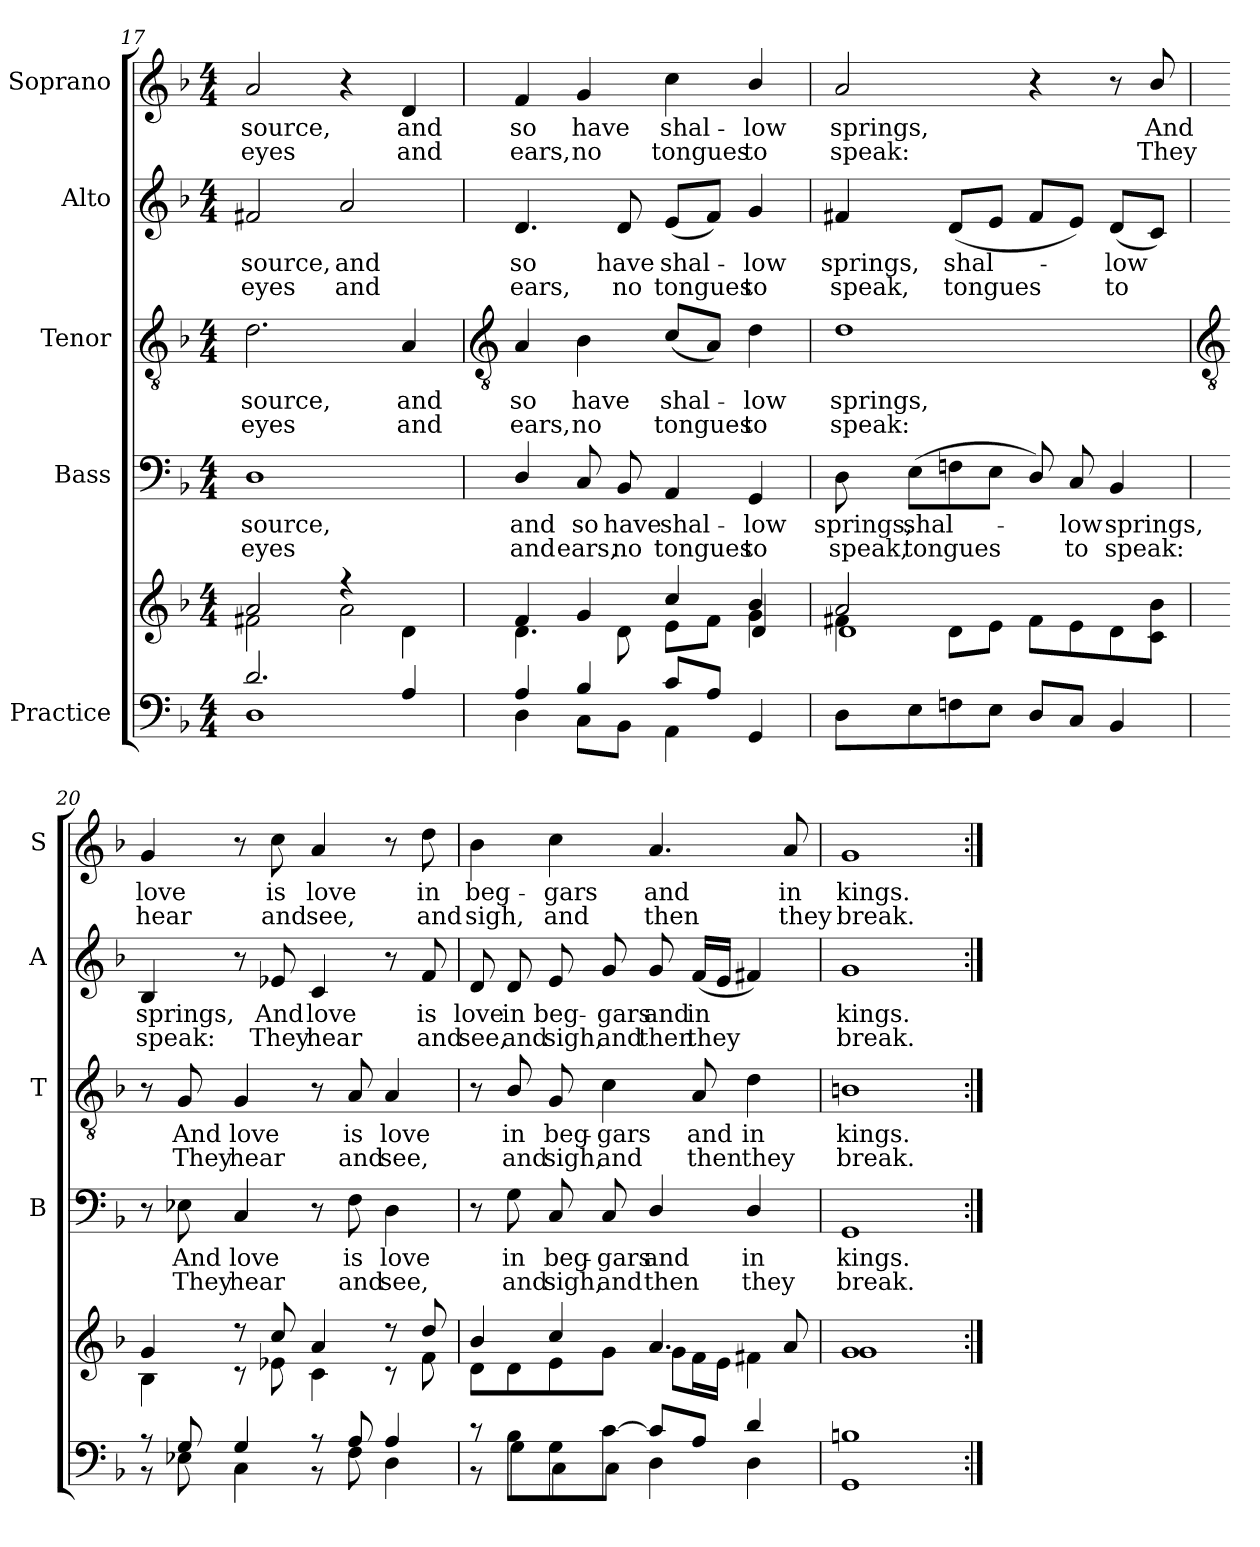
**kern	**kern	**kern	**text	**text	**kern	**text	**text	**kern	**text	**text	**kern	**text	**text
*part5	*part5	*part4	*part4	*part4	*part3	*part3	*part3	*part2	*part2	*part2	*part1	*part1	*part1
*staff6	*staff5	*staff4	*staff4	*staff4	*staff3	*staff3	*staff3	*staff2	*staff2	*staff2	*staff1	*staff1	*staff1
*I"Practice	*	*I"Bass	*	*	*I"Tenor	*	*	*I"Alto	*	*	*I"Soprano	*	*
*	*	*I'B	*	*	*I'T	*	*	*I'A	*	*	*I'S	*	*
*clefF4	*clefG2	*clefF4	*	*	*clefGv2	*	*	*clefG2	*	*	*clefG2	*	*
*k[b-]	*k[b-]	*k[b-]	*	*	*k[b-]	*	*	*k[b-]	*	*	*k[b-]	*	*
*F:	*F:	*F:	*	*	*F:	*	*	*F:	*	*	*F:	*	*
*M4/4	*M4/4	*M4/4	*	*	*M4/4	*	*	*M4/4	*	*	*M4/4	*	*
=17	=17	=17	=17	=17	=17	=17	=17	=17	=17	=17	=17	=17	=17
*^	*^	*	*	*	*	*	*	*	*	*	*	*	*
!	!	!	!	!	!LO:LY:b	!LO:LY:b	!	!LO:LY:b	!LO:LY:b	!	!LO:LY:b	!LO:LY:b	!	!LO:LY:b	!LO:LY:b
2.d/	1D	2a	2f#X	1D	source,	eyes	2.d	source,	eyes	2f#X	source,	eyes	2a	source,	eyes
!	!	!	!	!	!	!	!	!	!	!	!LO:LY:b	!LO:LY:b	!	!	!
.	.	4r	2a	.	.	.	.	.	.	2a	and	and	4r	.	.
!	!	!	!	!	!	!	!	!LO:LY:b	!LO:LY:b	!	!	!	!	!LO:LY:b	!LO:LY:b
4A/	.	4d\	.	.	.	.	4A	and	and	.	.	.	4d	and	and
*	*	*v	*v	*	*	*	*	*	*	*	*	*	*	*	*
!!LO:LB:g=z
=18	=18	=18	=18	=18	=18	=18	=18	=18	=18	=18	=18	=18	=18	=18
*	*	*	*	*	*	*clefGv2	*	*	*	*	*	*	*	*
*	*	*^	*	*	*	*	*	*	*	*	*	*	*	*
*	*	*	*^	*	*	*	*	*	*	*	*	*	*	*	*
!	!	!	!	!	!	!LO:LY:b	!LO:LY:b	!	!LO:LY:b	!LO:LY:b	!	!LO:LY:b	!LO:LY:b	!	!LO:LY:b	!LO:LY:b
4A	4D\	4f	4.d\	2.ryy	4D/	and	and	4A	so	ears,	4.d	so	ears,	4f	so	ears,
!	!	!	!	!	!	!LO:LY:b	!LO:LY:b	!	!LO:LY:b	!LO:LY:b	!	!	!	!	!LO:LY:b	!LO:LY:b
4B-/	8C\L	4g	.	.	8C	so	ears,	4B-	have	no	.	.	.	4g	have	no
!	!	!	!	!	!	!LO:LY:b	!LO:LY:b	!	!	!	!	!LO:LY:b	!LO:LY:b	!	!	!
.	8BB-\J	.	8d\	.	8BB-	have	no	.	.	.	8d	have	no	.	.	.
!	!	!	!	!	!	!LO:LY:b	!LO:LY:b	!	!LO:LY:b	!LO:LY:b	!	!LO:LY:b	!LO:LY:b	!	!LO:LY:b	!LO:LY:b
8c/L	4AA\	4cc/	8e\L	.	4AA	shal-	-tongues	(<8c/L	shal-	tongues	(<8eL	shal-	tongues	4cc	shal-	-tongues
8A/J	.	.	8f\J	.	.	.	.	8AJ)	.	.	8fJ)	.	.	.	.	.
!	!	!	!	!	!	!LO:LY:b	!LO:LY:b	!	!LO:LY:b	!LO:LY:b	!	!LO:LY:b	!LO:LY:b	!	!LO:LY:b	!LO:LY:b
4ryy	4GG	4b-/	4g	4d	4GG	low	to	4d	low	to	4g	low	to	4b-/	low	to
=19	=19	=19	=19	=19	=19	=19	=19	=19	=19	=19	=19	=19	=19	=19	=19	=19
!	!	!	!	!	!	!LO:LY:b	!LO:LY:b	!	!LO:LY:b	!LO:LY:b	!	!LO:LY:b	!LO:LY:b	!	!LO:LY:b	!LO:LY:b
*v	*v	*	*	*	*	*	*	*	*	*	*	*	*	*	*	*
8D\L	2a	4f#X\	1d	8D\	springs,	speak,	1d	springs,	speak:	4f#X	springs,	speak,	2a	springs,	speak:
!	!	!	!	!	!LO:LY:b	!LO:LY:b	!	!	!	!	!	!	!	!	!
8E	.	.	.	(>8EL	shal-	tongues	.	.	.	.	.	.	.	.	.
!	!	!	!	!	!	!	!	!	!	!	!LO:LY:b	!LO:LY:b	!	!	!
8Fn	.	8d\L	.	8Fn	.	.	.	.	.	(<8dL	shal-	tongues	.	.	.
8EJ	.	8e\J	.	8EJ	.	.	.	.	.	8eJ	.	.	.	.	.
8D/L	2ryy	8f#L	.	8D/)	.	.	.	.	.	8f#L	.	.	4r	.	.
!	!	!	!	!	!LO:LY:b	!LO:LY:b	!	!	!	!	!	!	!	!	!
8C/J	.	8e	.	8C/	low	to	.	.	.	8eJ)	.	.	.	.	.
!	!	!	!	!	!LO:LY:b	!LO:LY:b	!	!	!	!	!LO:LY:b	!LO:LY:b	!	!	!
4BB-	.	8d	.	4BB-	springs,	speak:	.	.	.	(<8dL	low	to	8r	.	.
!	!	!	!	!	!	!	!	!	!	!	!	!	!	!LO:LY:b	!LO:LY:b
.	.	8c 8b-J	.	.	.	.	.	.	.	8cJ)	.	.	8b-/	And	They
*	*v	*v	*v	*	*	*	*	*	*	*	*	*	*	*	*
!!LO:LB:g=z
=20	=20	=20	=20	=20	=20	=20	=20	=20	=20	=20	=20	=20	=20
*	*	*	*	*	*clefGv2	*	*	*	*	*	*	*	*
*^	*^	*	*	*	*	*	*	*	*	*	*	*	*
!	!	!	!	!	!	!	!	!	!	!	!LO:LY:b	!LO:LY:b	!	!LO:LY:b	!LO:LY:b
8r	8r	4g	4B-	8r	.	.	8r	.	.	4B-	springs,	speak:	4g	love	hear
!	!	!	!	!	!LO:LY:b	!LO:LY:b	!	!LO:LY:b	!LO:LY:b	!	!	!	!	!	!
8G	8E-X	.	.	8E-X	And	They	8G	And	They	.	.	.	.	.	.
!	!	!	!	!	!LO:LY:b	!LO:LY:b	!	!LO:LY:b	!LO:LY:b	!	!	!	!	!	!
4G	4C\	8r	8r	4C	love	hear	4G	love	hear	8r	.	.	8r	.	.
!	!	!	!	!	!	!	!	!	!	!	!LO:LY:b	!LO:LY:b	!	!LO:LY:b	!LO:LY:b
.	.	8cc/	8e-X	.	.	.	.	.	.	8e-X	And	They	8cc	is	and
!	!	!	!	!	!	!	!	!	!	!	!LO:LY:b	!LO:LY:b	!	!LO:LY:b	!LO:LY:b
8r	8r	4a	4c	8r	.	.	8r	.	.	4c	love	hear	4a	love	see,
!	!	!	!	!	!LO:LY:b	!LO:LY:b	!	!LO:LY:b	!LO:LY:b	!	!	!	!	!	!
8A	8F	.	.	8F	is	and	8A	is	and	.	.	.	.	.	.
!	!	!	!	!	!LO:LY:b	!LO:LY:b	!	!LO:LY:b	!LO:LY:b	!	!	!	!	!	!
4A	4D	8r	8r	4D	love	see,	4A	love	see,	8r	.	.	8r	.	.
!	!	!	!	!	!	!	!	!	!	!	!LO:LY:b	!LO:LY:b	!	!LO:LY:b	!LO:LY:b
.	.	8dd/	8f	.	.	.	.	.	.	8f	is	and	8dd	in	and
=21	=21	=21	=21	=21	=21	=21	=21	=21	=21	=21	=21	=21	=21	=21	=21
!	!	!	!	!	!	!	!	!	!	!	!LO:LY:b	!LO:LY:b	!	!LO:LY:b	!LO:LY:b
8r	8r	4b-/	8d\L	8r	.	.	8r	.	.	8d	love	see,	4b-	beg-	-sigh,
!	!	!	!	!	!LO:LY:b	!LO:LY:b	!	!LO:LY:b	!LO:LY:b	!	!LO:LY:b	!LO:LY:b	!	!	!
8B-\L	8GL	.	8d\	8G	in	and	8B-/	in	and	8d	in	and	.	.	.
!	!	!	!	!	!LO:LY:b	!LO:LY:b	!	!LO:LY:b	!LO:LY:b	!	!LO:LY:b	!LO:LY:b	!	!LO:LY:b	!LO:LY:b
8G	8C	4cc/	8e\	8C	beg-	-sigh,	8G	beg-	-sigh,	8e	beg-	-sigh,	4cc	gars	and
!	!	!	!	!	!LO:LY:b	!LO:LY:b	!	!LO:LY:b	!LO:LY:b	!	!LO:LY:b	!LO:LY:b	!	!	!
[8cJ	8CJ	.	8g\J	8C	gars	and	4c	gars	and	8g	gars	and	.	.	.
!	!	!	!	!	!LO:LY:b	!LO:LY:b	!	!	!	!	!LO:LY:b	!LO:LY:b	!	!LO:LY:b	!LO:LY:b
8c/L]	4D\	4.a	8g\L	4D/	and	then	.	.	.	8g	and	then	4.a	and	then
!	!	!	!	!	!	!	!	!LO:LY:b	!LO:LY:b	!	!LO:LY:b	!LO:LY:b	!	!	!
8A/J	.	.	16f\L	.	.	.	8A	and	then	(<16fLL	in	they	.	.	.
.	.	.	16e\JJ	.	.	.	.	.	.	16eJJ	.	.	.	.	.
!	!	!	!	!	!LO:LY:b	!LO:LY:b	!	!LO:LY:b	!LO:LY:b	!	!	!	!	!	!
4d	4D\	.	4f#X\	4D/	in	they	4d	in	they	4f#X)	.	.	.	.	.
!	!	!	!	!	!	!	!	!	!	!	!	!	!	!LO:LY:b	!LO:LY:b
.	.	8a	.	.	.	.	.	.	.	.	.	.	8a	in	they
=22	=22	=22	=22	=22	=22	=22	=22	=22	=22	=22	=22	=22	=22	=22	=22
!	!	!	!	!	!LO:LY:b	!LO:LY:b	!	!LO:LY:b	!LO:LY:b	!	!LO:LY:b	!LO:LY:b	!	!LO:LY:b	!LO:LY:b
1Bn	1GG	1g	1g	1GG	kings.	break.	1Bn	kings.	break.	1g	kings.	break.	1g	kings.	break.
*v	*v	*	*	*	*	*	*	*	*	*	*	*	*	*	*
*	*v	*v	*	*	*	*	*	*	*	*	*	*	*	*
=:|!	=:|!	=:|!	=:|!	=:|!	=:|!	=:|!	=:|!	=:|!	=:|!	=:|!	=:|!	=:|!	=:|!
*-	*-	*-	*-	*-	*-	*-	*-	*-	*-	*-	*-	*-	*-
